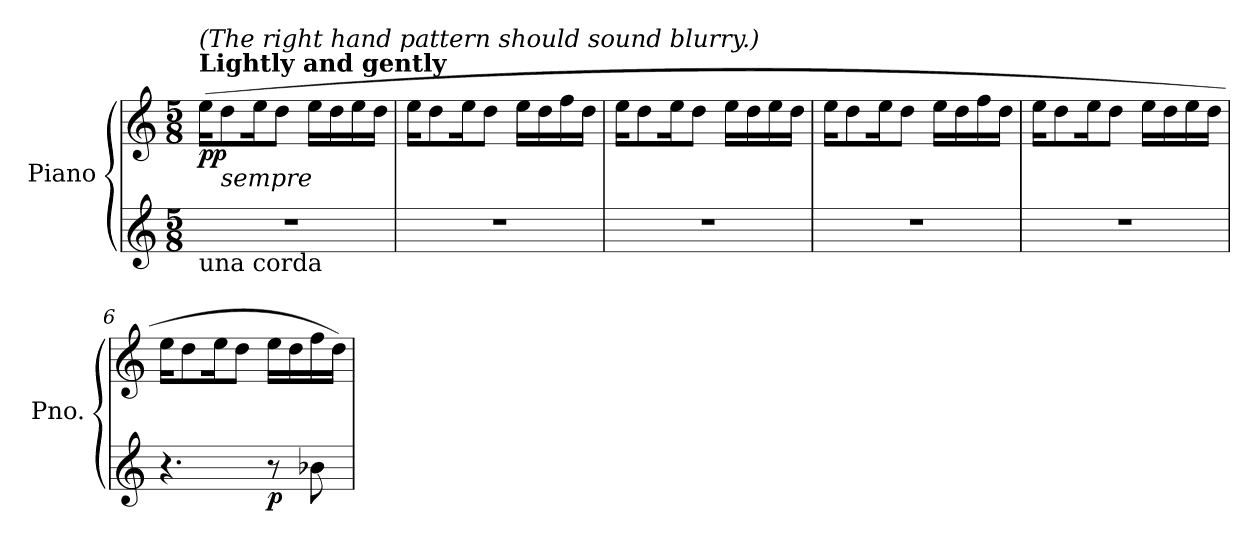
**kern	**kern	**dynam
*part1	*part1	*part1
*staff2	*staff1	*staff1/2
*I"Piano	*	*
*I'Pno.	*	*
*clefG2	*clefG2	*
*k[]	*k[]	*
*M5/8	*M5/8	*
*MM120	*MM120	*
=1	=1	=1
!	!LO:TX:a:B:t=Lightly and gently	!
!	!LO:TX:a:i:t=(The right hand pattern should sound blurry.)	!
!LO:TX:b:t=una corda	!	!
!	!	!LO:DY:b
8%5r	(>16ee\KL	pp
!	!LO:TX:b:i:t=sempre	!
.	8dd\	.
.	16ee\K	.
.	8dd\J	.
.	16ee\LL	.
.	16dd\	.
.	16ee\	.
.	16dd\JJ	.
=2	=2	=2
8%5r	16ee\KL	.
.	8dd\	.
.	16ee\K	.
.	8dd\J	.
.	16ee\LL	.
.	16dd\	.
.	16ff\	.
.	16dd\JJ	.
=3	=3	=3
8%5r	16ee\KL	.
.	8dd\	.
.	16ee\K	.
.	8dd\J	.
.	16ee\LL	.
.	16dd\	.
.	16ee\	.
.	16dd\JJ	.
=4	=4	=4
8%5r	16ee\KL	.
.	8dd\	.
.	16ee\K	.
.	8dd\J	.
.	16ee\LL	.
.	16dd\	.
.	16ff\	.
.	16dd\JJ	.
!!LO:LB:g=z
=5	=5	=5
8%5r	16ee\KL	.
.	8dd\	.
.	16ee\K	.
.	8dd\J	.
.	16ee\LL	.
.	16dd\	.
.	16ee\	.
.	16dd\JJ	.
=6	=6	=6
4.r	16ee\KL	.
.	8dd\	.
.	16ee\K	.
.	8dd\J	.
!	!	!LO:DY:b=2
8r	16ee\LL	p
.	16dd\	.
8b-X\	16ff\	.
.	16dd\JJ)	.
=	=	=
*-	*-	*-
